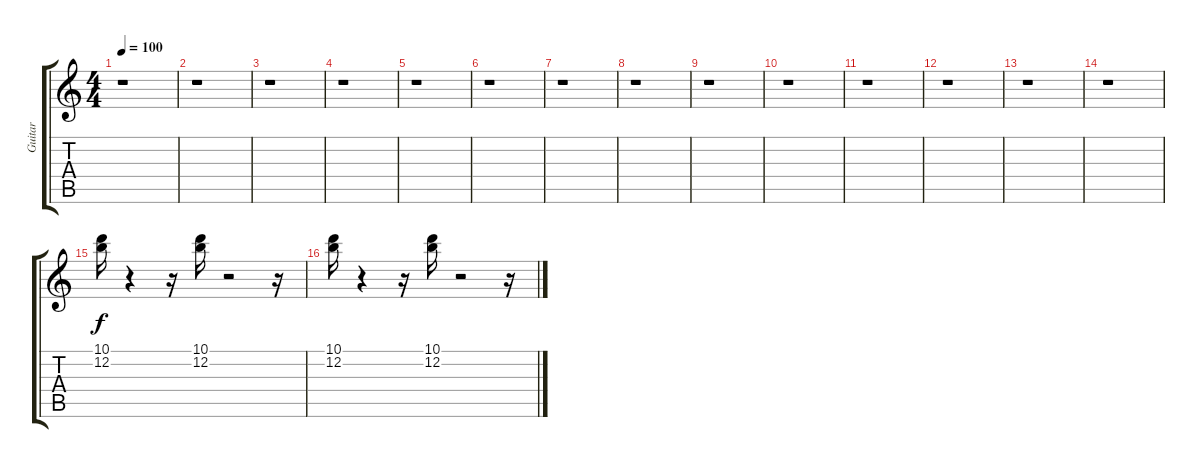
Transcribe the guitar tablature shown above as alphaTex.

\track ("Guitar" "Guitar") {instrument electricguitarmuted}
\staff {score tabs}
\tuning (E4 B3 G3 D3 A2 E2) {hide}
\ts (4 4)
\tempo 100
\clef g2
\ks c
r.1{dy f} |
r.1 |
r.1 |
r.1 |
r.1 |
r.1 |
r.1 |
r.1 |
r.1 |
r.1 |
r.1 |
r.1 |
r.1 |
r.1 |
(10.1 12.2).16{volume 16} r.4 r.16 (10.1 12.2).16 r.2 r.16 |
(10.1 12.2).16 r.4 r.16 (10.1 12.2).16 r.2 r.16
